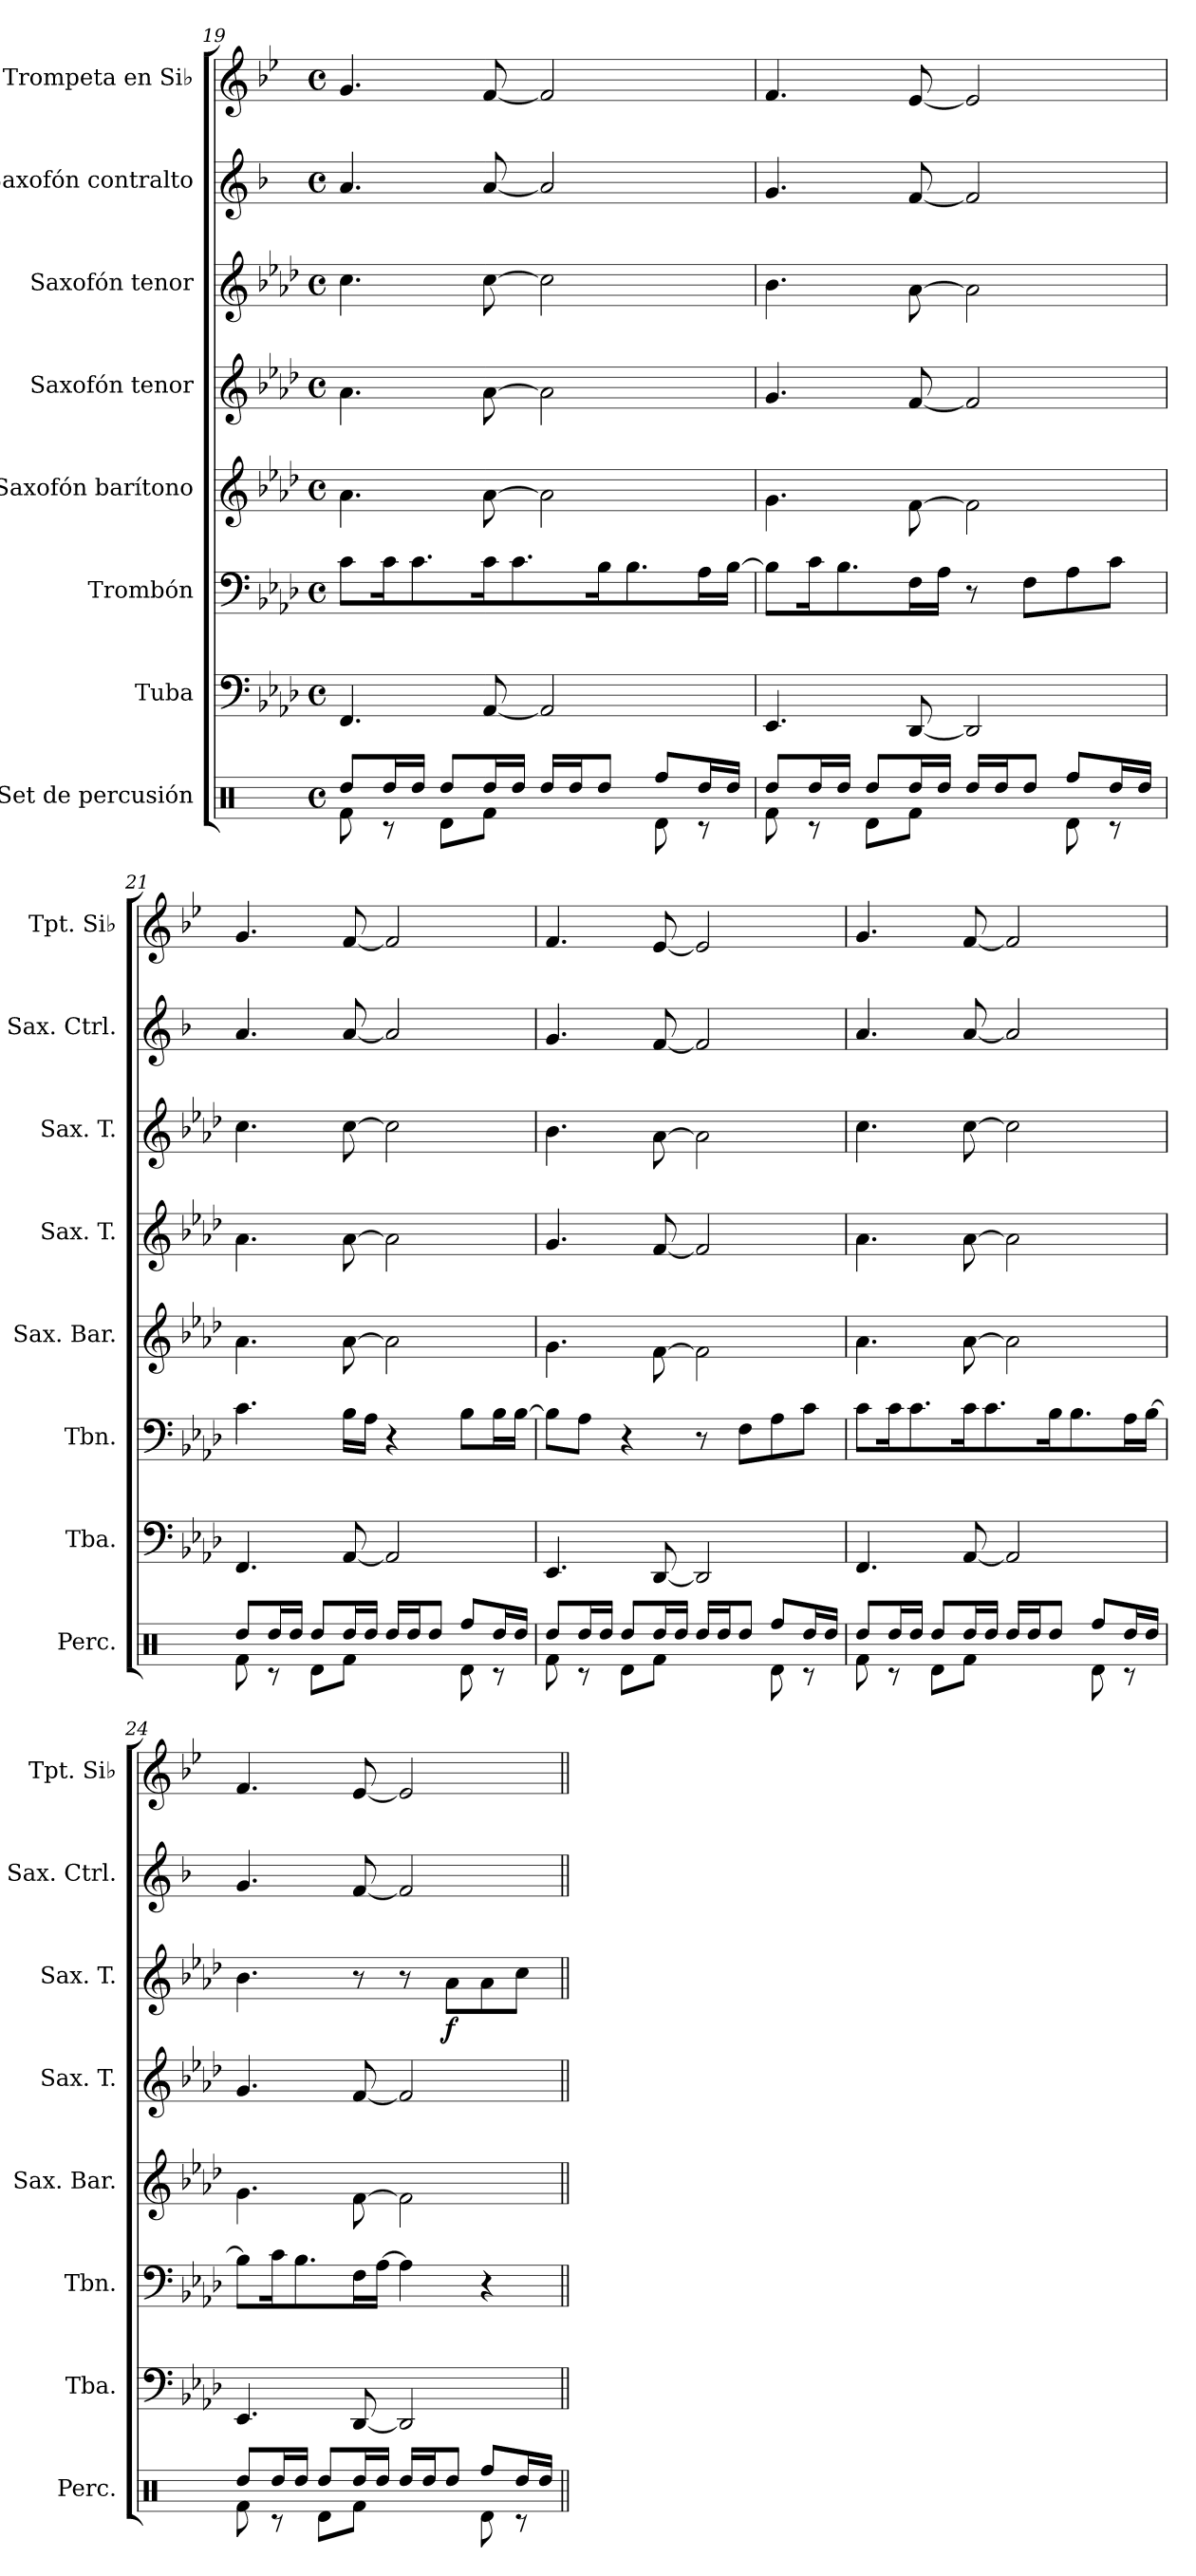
**kern	**kern	**kern	**kern	**kern	**kern	**dynam	**kern	**kern
*part8	*part7	*part6	*part5	*part4	*part3	*part3	*part2	*part1
*staff8	*staff7	*staff6	*staff5	*staff4	*staff3	*staff3	*staff2	*staff1
*I"Set de percusión	*I"Tuba	*I"Trombón	*I"Saxofón barítono	*I"Saxofón tenor	*I"Saxofón tenor	*	*I"Saxofón contralto	*I"Trompeta en Si♭
*I'Perc.	*I'Tba.	*I'Tbn.	*I'Sax. Bar.	*I'Sax. T.	*I'Sax. T.	*	*I'Sax. Ctrl.	*I'Tpt. Si♭
*clefX	*clefF4	*clefF4	*clefG2	*clefG2	*clefG2	*	*clefG2	*clefG2
*	*	*	*ITrd12c21	*ITrd8c14	*ITrd8c14	*	*ITrd5c9	*ITrd1c2
*k[]	*k[b-e-a-d-]	*k[b-e-a-d-]	*k[b-e-a-d-]	*k[b-e-a-d-]	*k[b-e-a-d-]	*	*k[b-e-a-d-]	*k[b-e-a-d-]
*M4/4	*M4/4	*M4/4	*M4/4	*M4/4	*M4/4	*	*M4/4	*M4/4
*met(c)	*met(c)	*met(c)	*met(c)	*met(c)	*met(c)	*	*met(c)	*met(c)
=19	=19	=19	=19	=19	=19	=19	=19	=19
*^	*	*	*	*	*	*	*	*
8Rdd/L	8Rf\	4.FF/	8c\L	4.A-\	4.A-\	4.c\	.	4.c/	4.f/
16Rdd/L	8r	.	16c\K	.	.	.	.	.	.
16Rdd/JJ	.	.	8.c\	.	.	.	.	.	.
8Rdd/L	8Rd\L	.	.	.	.	.	.	.	.
16Rdd/L	8Rf\J	[8AA-/	16c\K	[8A-\	[8A-\	[8c\	.	[8c/	[8e-/
16Rdd/JJ	.	.	8.c\	.	.	.	.	.	.
16Rdd/LL	4ryy	2AA-/]	.	2A-\]	2A-\]	2c\]	.	2c/]	2e-/]
16Rdd/J	.	.	.	.	.	.	.	.	.
8Rdd/J	.	.	16B-\K	.	.	.	.	.	.
.	.	.	8.B-\	.	.	.	.	.	.
8Rff/L	8Rd\	.	.	.	.	.	.	.	.
16Rdd/L	8r	.	16A-\L	.	.	.	.	.	.
16Rdd/JJ	.	.	[16B-\JJ	.	.	.	.	.	.
=20	=20	=20	=20	=20	=20	=20	=20	=20	=20
8Rdd/L	8Rf\	4.EE-/	8B-\L]	4.G\	4.G/	4.B-\	.	4.B-/	4.e-/
16Rdd/L	8r	.	16c\K	.	.	.	.	.	.
16Rdd/JJ	.	.	8.B-\	.	.	.	.	.	.
8Rdd/L	8Rd\L	.	.	.	.	.	.	.	.
16Rdd/L	8Rf\J	[8DD-/	16F\L	[8F\	[8F/	[8A-\	.	[8A-/	[8d-/
16Rdd/JJ	.	.	16A-\JJ	.	.	.	.	.	.
16Rdd/LL	4ryy	2DD-/]	8r	2F\]	2F/]	2A-\]	.	2A-/]	2d-/]
16Rdd/J	.	.	.	.	.	.	.	.	.
8Rdd/J	.	.	8F\L	.	.	.	.	.	.
8Rff/L	8Rd\	.	8A-\	.	.	.	.	.	.
16Rdd/L	8r	.	8c\J	.	.	.	.	.	.
16Rdd/JJ	.	.	.	.	.	.	.	.	.
!!LO:PB:g=z
=21	=21	=21	=21	=21	=21	=21	=21	=21	=21
8Rdd/L	8Rf\	4.FF/	4.c\	4.A-\	4.A-\	4.c\	.	4.c/	4.f/
16Rdd/L	8r	.	.	.	.	.	.	.	.
16Rdd/JJ	.	.	.	.	.	.	.	.	.
8Rdd/L	8Rd\L	.	.	.	.	.	.	.	.
16Rdd/L	8Rf\J	[8AA-/	16B-\LL	[8A-\	[8A-\	[8c\	.	[8c/	[8e-/
16Rdd/JJ	.	.	16A-\JJ	.	.	.	.	.	.
16Rdd/LL	4ryy	2AA-/]	4r	2A-\]	2A-\]	2c\]	.	2c/]	2e-/]
16Rdd/J	.	.	.	.	.	.	.	.	.
8Rdd/J	.	.	.	.	.	.	.	.	.
8Rff/L	8Rd\	.	8B-\L	.	.	.	.	.	.
16Rdd/L	8r	.	16B-\L	.	.	.	.	.	.
16Rdd/JJ	.	.	[16B-\JJ	.	.	.	.	.	.
=22	=22	=22	=22	=22	=22	=22	=22	=22	=22
8Rdd/L	8Rf\	4.EE-/	8B-\L]	4.G\	4.G/	4.B-\	.	4.B-/	4.e-/
16Rdd/L	8r	.	8A-\J	.	.	.	.	.	.
16Rdd/JJ	.	.	.	.	.	.	.	.	.
8Rdd/L	8Rd\L	.	4r	.	.	.	.	.	.
16Rdd/L	8Rf\J	[8DD-/	.	[8F\	[8F/	[8A-\	.	[8A-/	[8d-/
16Rdd/JJ	.	.	.	.	.	.	.	.	.
16Rdd/LL	4ryy	2DD-/]	8r	2F\]	2F/]	2A-\]	.	2A-/]	2d-/]
16Rdd/J	.	.	.	.	.	.	.	.	.
8Rdd/J	.	.	8F\L	.	.	.	.	.	.
8Rff/L	8Rd\	.	8A-\	.	.	.	.	.	.
16Rdd/L	8r	.	8c\J	.	.	.	.	.	.
16Rdd/JJ	.	.	.	.	.	.	.	.	.
=23	=23	=23	=23	=23	=23	=23	=23	=23	=23
8Rdd/L	8Rf\	4.FF/	8c\L	4.A-\	4.A-\	4.c\	.	4.c/	4.f/
16Rdd/L	8r	.	16c\K	.	.	.	.	.	.
16Rdd/JJ	.	.	8.c\	.	.	.	.	.	.
8Rdd/L	8Rd\L	.	.	.	.	.	.	.	.
16Rdd/L	8Rf\J	[8AA-/	16c\K	[8A-\	[8A-\	[8c\	.	[8c/	[8e-/
16Rdd/JJ	.	.	8.c\	.	.	.	.	.	.
16Rdd/LL	4ryy	2AA-/]	.	2A-\]	2A-\]	2c\]	.	2c/]	2e-/]
16Rdd/J	.	.	.	.	.	.	.	.	.
8Rdd/J	.	.	16B-\K	.	.	.	.	.	.
.	.	.	8.B-\	.	.	.	.	.	.
8Rff/L	8Rd\	.	.	.	.	.	.	.	.
16Rdd/L	8r	.	16A-\L	.	.	.	.	.	.
16Rdd/JJ	.	.	[16B-\JJ	.	.	.	.	.	.
!!LO:PB:g=z
=24	=24	=24	=24	=24	=24	=24	=24	=24	=24
8Rdd/L	8Rf\	4.EE-/	8B-\L]	4.G\	4.G/	4.B-\	.	4.B-/	4.e-/
16Rdd/L	8r	.	16c\K	.	.	.	.	.	.
16Rdd/JJ	.	.	8.B-\	.	.	.	.	.	.
8Rdd/L	8Rd\L	.	.	.	.	.	.	.	.
16Rdd/L	8Rf\J	[8DD-/	16F\L	[8F\	[8F/	8r	.	[8A-/	[8d-/
16Rdd/JJ	.	.	[16A-\JJ	.	.	.	.	.	.
16Rdd/LL	4ryy	2DD-/]	4A-\]	2F\]	2F/]	8r	.	2A-/]	2d-/]
16Rdd/J	.	.	.	.	.	.	.	.	.
!	!	!	!	!	!	!	!LO:DY:b	!	!
8Rdd/J	.	.	.	.	.	8A-\L	f	.	.
8Rff/L	8Rd\	.	4r	.	.	8A-\	.	.	.
16Rdd/L	8r	.	.	.	.	8c\J	.	.	.
16Rdd/JJ	.	.	.	.	.	.	.	.	.
*v	*v	*	*	*	*	*	*	*	*
=||	=||	=||	=||	=||	=||	=||	=||	=||
*-	*-	*-	*-	*-	*-	*-	*-	*-
